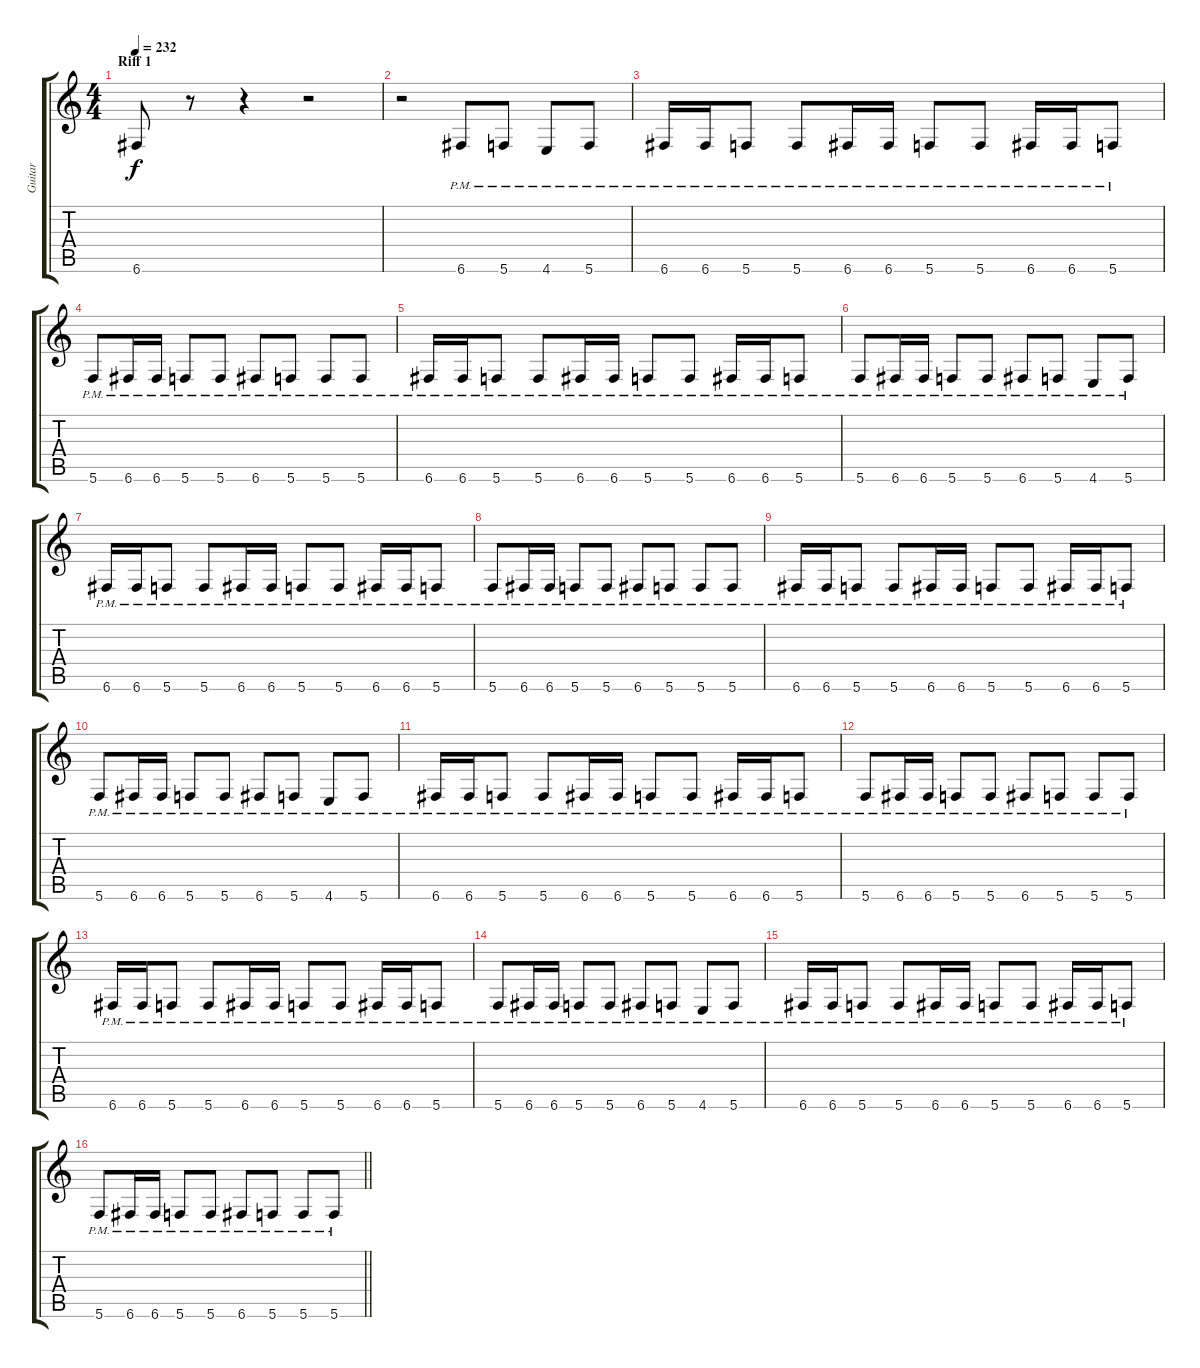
\track ("Guitar" "Guitar") {instrument distortionguitar}
\staff {score tabs}
\tuning (C4 G3 Eb3 Bb2 F2 C2) {hide}
\ts (4 4)
\section ("" "Riff 1")
\tempo 232
\clef g2
\ks c
6.6.8{dy f} r.8 r.4 r.2 |
r.2 6.6{pm}.8 5.6{pm}.8 4.6{pm}.8 5.6{pm}.8 |
6.6{pm}.16 6.6{pm}.16 5.6{pm}.8 5.6{pm}.8 6.6{pm}.16 6.6{pm}.16 5.6{pm}.8 5.6{pm}.8 6.6{pm}.16 6.6{pm}.16 5.6{pm}.8 |
5.6{pm}.8 6.6{pm}.16 6.6{pm}.16 5.6{pm}.8 5.6{pm}.8 6.6{pm}.8 5.6{pm}.8 5.6{pm}.8 5.6{pm}.8 |
6.6{pm}.16 6.6{pm}.16 5.6{pm}.8 5.6{pm}.8 6.6{pm}.16 6.6{pm}.16 5.6{pm}.8 5.6{pm}.8 6.6{pm}.16 6.6{pm}.16 5.6{pm}.8 |
5.6{pm}.8 6.6{pm}.16 6.6{pm}.16 5.6{pm}.8 5.6{pm}.8 6.6{pm}.8 5.6{pm}.8 4.6{pm}.8 5.6{pm}.8 |
6.6{pm}.16 6.6{pm}.16 5.6{pm}.8 5.6{pm}.8 6.6{pm}.16 6.6{pm}.16 5.6{pm}.8 5.6{pm}.8 6.6{pm}.16 6.6{pm}.16 5.6{pm}.8 |
5.6{pm}.8 6.6{pm}.16 6.6{pm}.16 5.6{pm}.8 5.6{pm}.8 6.6{pm}.8 5.6{pm}.8 5.6{pm}.8 5.6{pm}.8 |
6.6{pm}.16 6.6{pm}.16 5.6{pm}.8 5.6{pm}.8 6.6{pm}.16 6.6{pm}.16 5.6{pm}.8 5.6{pm}.8 6.6{pm}.16 6.6{pm}.16 5.6{pm}.8 |
5.6{pm}.8 6.6{pm}.16 6.6{pm}.16 5.6{pm}.8 5.6{pm}.8 6.6{pm}.8 5.6{pm}.8 4.6{pm}.8 5.6{pm}.8 |
6.6{pm}.16 6.6{pm}.16 5.6{pm}.8 5.6{pm}.8 6.6{pm}.16 6.6{pm}.16 5.6{pm}.8 5.6{pm}.8 6.6{pm}.16 6.6{pm}.16 5.6{pm}.8 |
5.6{pm}.8 6.6{pm}.16 6.6{pm}.16 5.6{pm}.8 5.6{pm}.8 6.6{pm}.8 5.6{pm}.8 5.6{pm}.8 5.6{pm}.8 |
6.6{pm}.16 6.6{pm}.16 5.6{pm}.8 5.6{pm}.8 6.6{pm}.16 6.6{pm}.16 5.6{pm}.8 5.6{pm}.8 6.6{pm}.16 6.6{pm}.16 5.6{pm}.8 |
5.6{pm}.8 6.6{pm}.16 6.6{pm}.16 5.6{pm}.8 5.6{pm}.8 6.6{pm}.8 5.6{pm}.8 4.6{pm}.8 5.6{pm}.8 |
6.6{pm}.16 6.6{pm}.16 5.6{pm}.8 5.6{pm}.8 6.6{pm}.16 6.6{pm}.16 5.6{pm}.8 5.6{pm}.8 6.6{pm}.16 6.6{pm}.16 5.6{pm}.8 |
\barLineRight lightlight
5.6{pm}.8 6.6{pm}.16 6.6{pm}.16 5.6{pm}.8 5.6{pm}.8 6.6{pm}.8 5.6{pm}.8 5.6{pm}.8 5.6{pm}.8
